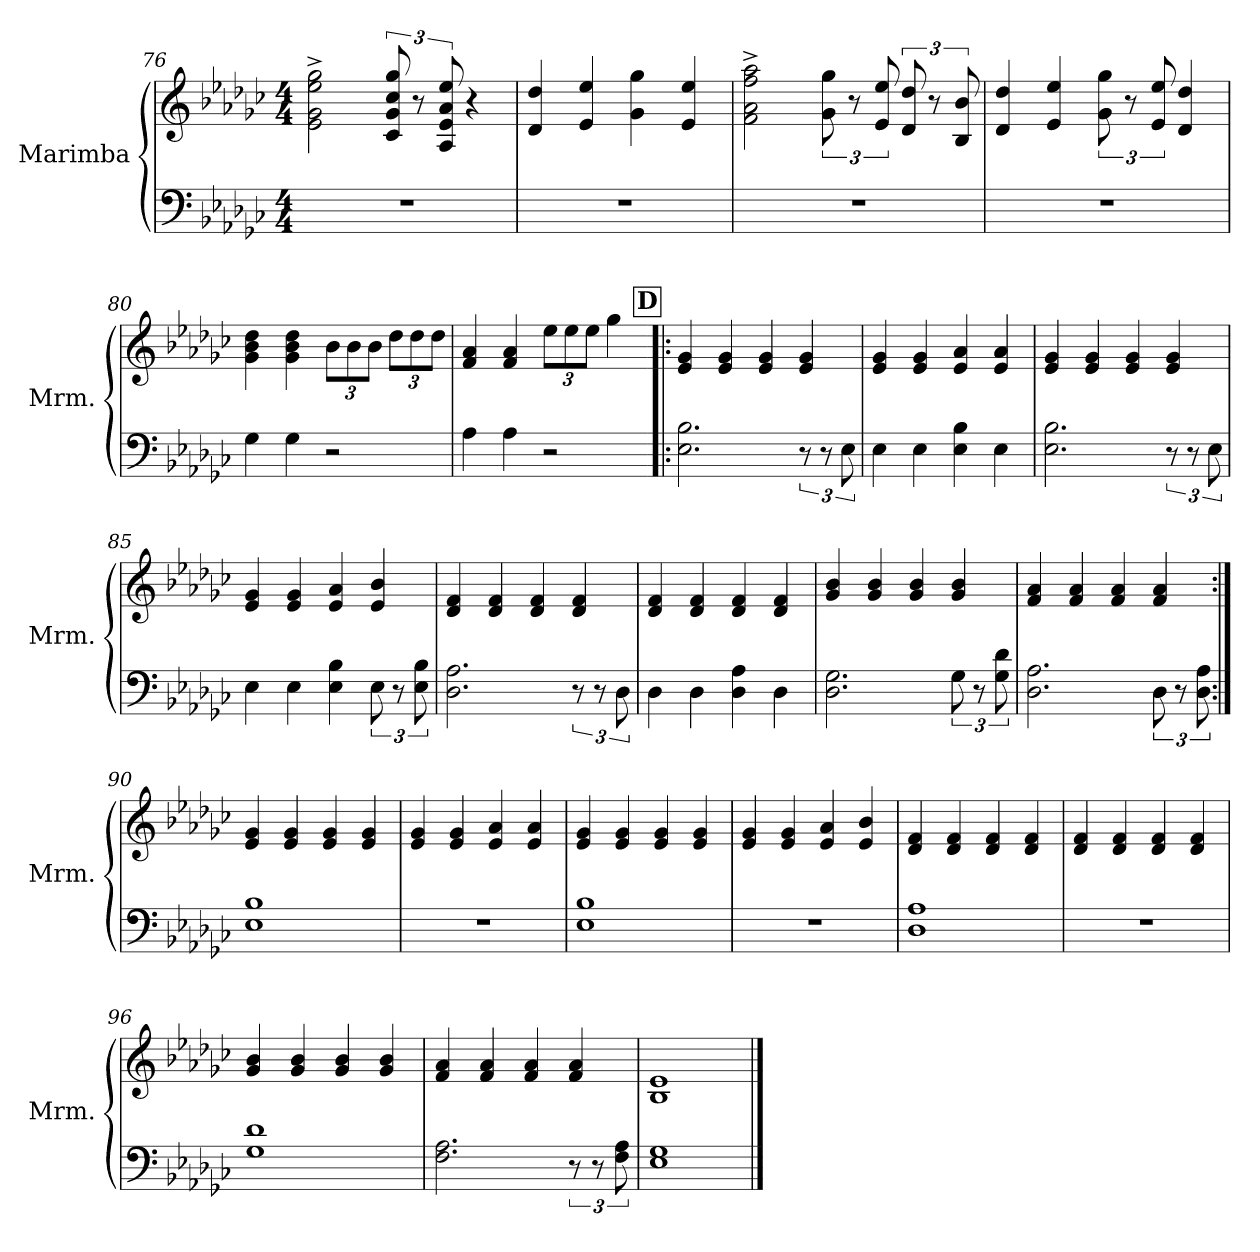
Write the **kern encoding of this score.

**kern	**kern
*part1	*part1
*staff2	*staff1
*I"Marimba	*
*I'Mrm.	*
*clefF4	*clefG2
*k[b-e-a-d-g-c-]	*k[b-e-a-d-g-c-]
*M4/4	*M4/4
=76	=76
1r	2e-\^ 2g-\^ 2ee-\^ 2gg-\^
.	12c-/ 12g-/ 12cc-/ 12gg-/
.	12r
.	12A-/ 12e-/ 12a-/ 12ee-/
.	4r
=77	=77
1r	4d-/ 4dd-/
.	4e-/ 4ee-/
.	4g-\ 4gg-\
.	4e-/ 4ee-/
!!LO:LB:g=z
=78	=78
1r	2f\^ 2a-\^ 2ff\^ 2aa-\^
.	12g-\ 12gg-\
.	12r
.	12e-/ 12ee-/
.	12d-/ 12dd-/
.	12r
.	12B-/ 12b-/
=79	=79
1r	4d-/ 4dd-/
.	4e-/ 4ee-/
.	12g-\ 12gg-\
.	12r
.	12e-/ 12ee-/
.	4d-/ 4dd-/
=80	=80
4G-\	4g-\ 4b-\ 4dd-\
4G-\	4g-\ 4b-\ 4dd-\
*	*Xbrackettup
2r	12b-\L
.	12b-\
.	12b-\J
.	12dd-\L
.	12dd-\
.	12dd-\J
=81	=81
4A-\	4f/ 4a-/
4A-\	4f/ 4a-/
2r	12ee-\L
.	12ee-\
.	12ee-\J
.	4gg-\
!!LO:REH:place=s1:a:B:fs=14:t=D
=82!|:	=82!|:
2.E-\ 2.B-\	4e-/ 4g-/
.	4e-/ 4g-/
.	4e-/ 4g-/
12r	4e-/ 4g-/
12r	.
12E-\	.
=83	=83
4E-\	4e-/ 4g-/
4E-\	4e-/ 4g-/
4E-\ 4B-\	4e-/ 4a-/
4E-\	4e-/ 4a-/
!!LO:LB:g=z
=84	=84
2.E-\ 2.B-\	4e-/ 4g-/
.	4e-/ 4g-/
.	4e-/ 4g-/
12r	4e-/ 4g-/
12r	.
12E-\	.
=85	=85
4E-\	4e-/ 4g-/
4E-\	4e-/ 4g-/
4E-\ 4B-\	4e-/ 4a-/
12E-\	4e-/ 4b-/
12r	.
12E-\ 12B-\	.
=86	=86
2.D-\ 2.A-\	4d-/ 4f/
.	4d-/ 4f/
.	4d-/ 4f/
12r	4d-/ 4f/
12r	.
12D-\	.
=87	=87
4D-\	4d-/ 4f/
4D-\	4d-/ 4f/
4D-\ 4A-\	4d-/ 4f/
4D-\	4d-/ 4f/
=88	=88
2.D-\ 2.G-\	4g-/ 4b-/
.	4g-/ 4b-/
.	4g-/ 4b-/
12G-\	4g-/ 4b-/
12r	.
12G-\ 12d-\	.
=89	=89
2.D-\ 2.A-\	4f/ 4a-/
.	4f/ 4a-/
.	4f/ 4a-/
12D-\	4f/ 4a-/
12r	.
12D-\ 12A-\	.
=90:|!	=90:|!
1E- 1B-	4e-/ 4g-/
.	4e-/ 4g-/
.	4e-/ 4g-/
.	4e-/ 4g-/
!!LO:LB:g=z
=91	=91
1r	4e-/ 4g-/
.	4e-/ 4g-/
.	4e-/ 4a-/
.	4e-/ 4a-/
=92	=92
1E- 1B-	4e-/ 4g-/
.	4e-/ 4g-/
.	4e-/ 4g-/
.	4e-/ 4g-/
=93	=93
1r	4e-/ 4g-/
.	4e-/ 4g-/
.	4e-/ 4a-/
.	4e-/ 4b-/
=94	=94
1D- 1A-	4d-/ 4f/
.	4d-/ 4f/
.	4d-/ 4f/
.	4d-/ 4f/
=95	=95
1r	4d-/ 4f/
.	4d-/ 4f/
.	4d-/ 4f/
.	4d-/ 4f/
=96	=96
1G- 1d-	4g-/ 4b-/
.	4g-/ 4b-/
.	4g-/ 4b-/
.	4g-/ 4b-/
=97	=97
2.F\ 2.A-\	4f/ 4a-/
.	4f/ 4a-/
.	4f/ 4a-/
12r	4f/ 4a-/
12r	.
12F\ 12A-\	.
=98	=98
1E- 1G-	1B- 1e-
==	==
*-	*-
